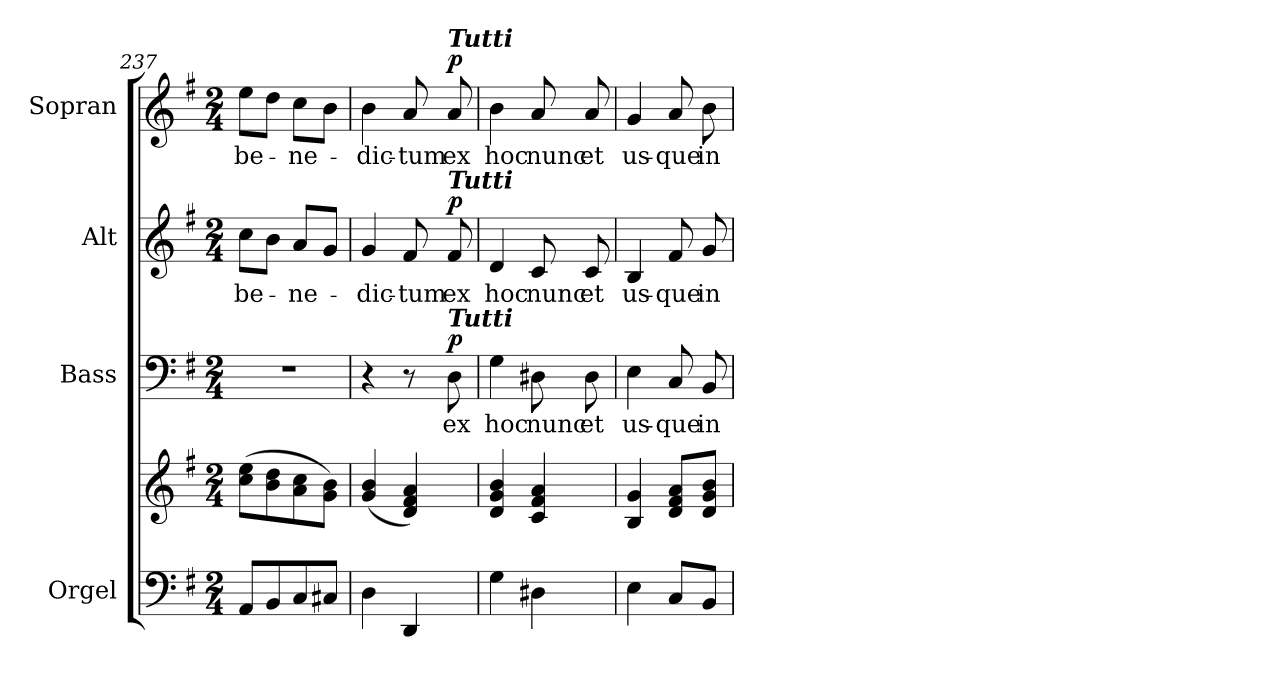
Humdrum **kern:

**kern	**kern	**kern	**text	**dynam	**kern	**text	**dynam	**kern	**text	**dynam
*part4	*part4	*part3	*part3	*part3	*part2	*part2	*part2	*part1	*part1	*part1
*staff5	*staff4	*staff3	*staff3	*staff3	*staff2	*staff2	*staff2	*staff1	*staff1	*staff1
*I"Orgel	*	*I"Bass	*	*	*I"Alt	*	*	*I"Sopran	*	*
*I'Org.	*	*I'B.	*	*	*I'A.	*	*	*I'S.	*	*
*clefF4	*clefG2	*clefF4	*	*	*clefG2	*	*	*clefG2	*	*
*k[f#]	*k[f#]	*k[f#]	*	*	*k[f#]	*	*	*k[f#]	*	*
*G:	*G:	*G:	*	*	*G:	*	*	*G:	*	*
*M2/4	*M2/4	*M2/4	*	*	*M2/4	*	*	*M2/4	*	*
=237	=237	=237	=237	=237	=237	=237	=237	=237	=237	=237
!	!	!	!	!	!	!LO:LY:b	!	!	!LO:LY:b	!
8AA/L	(>8cc\ 8ee\L	2r	.	.	8cc\L	be-	.	8ee\L	be-	.
8BB/	8b\ 8dd\	.	.	.	8b\J	.	.	8dd\J	.	.
!	!	!	!	!	!	!LO:LY:b	!	!	!LO:LY:b	!
8C/	8a\ 8cc\	.	.	.	8a/L	-ne-	.	8cc\L	-ne-	.
8C#X/J	8g\ 8b\J)	.	.	.	8g/J	.	.	8b\J	.	.
=238	=238	=238	=238	=238	=238	=238	=238	=238	=238	=238
!	!	!	!	!	!	!LO:LY:b	!	!	!LO:LY:b	!
4D\	(<4g/ 4b/	4r	.	.	4g/	-dic-	.	4b\	-dic-	.
!	!	!	!	!	!	!LO:LY:b	!	!	!LO:LY:b	!
4DD/	4d/ 4f#/ 4a/)	8r	.	.	8f#/	-tum	.	8a/	-tum	.
!	!	!	!	!	!	!	!	!LO:TX:a:Bi:t=Tutti	!	!
!	!	!	!	!	!LO:TX:a:Bi:t=Tutti	!	!	!	!	!
!	!	!LO:TX:a:Bi:t=Tutti	!	!	!	!	!	!	!	!
!	!	!	!LO:LY:b	!LO:DY:a	!	!LO:LY:b	!LO:DY:a	!	!LO:LY:b	!LO:DY:a
.	.	8D\	ex	p	8f#/	ex	p	8a/	ex	p
=239	=239	=239	=239	=239	=239	=239	=239	=239	=239	=239
!	!	!	!LO:LY:b	!	!	!LO:LY:b	!	!	!LO:LY:b	!
4G\	4d/ 4g/ 4b/	4G\	hoc	.	4d/	hoc	.	4b\	hoc	.
!	!	!	!LO:LY:b	!	!	!LO:LY:b	!	!	!LO:LY:b	!
4D#X\	4c/ 4f#/ 4a/	8D#X\	nunc	.	8c/	nunc	.	8a/	nunc	.
!	!	!	!LO:LY:b	!	!	!LO:LY:b	!	!	!LO:LY:b	!
.	.	8D#\	et	.	8c/	et	.	8a/	et	.
=240	=240	=240	=240	=240	=240	=240	=240	=240	=240	=240
!	!	!	!LO:LY:b	!	!	!LO:LY:b	!	!	!LO:LY:b	!
4E\	4B/ 4g/	4E\	us-	.	4B/	us-	.	4g/	us-	.
!	!	!	!LO:LY:b	!	!	!LO:LY:b	!	!	!LO:LY:b	!
8C/L	8d/ 8f#/ 8a/L	8C/	-que	.	8f#/	-que	.	8a/	-que	.
!	!	!	!LO:LY:b	!	!	!LO:LY:b	!	!	!LO:LY:b	!
8BB/J	8d/ 8g/ 8b/J	8BB/	in	.	8g/	in	.	8b\	in	.
=	=	=	=	=	=	=	=	=	=	=
*-	*-	*-	*-	*-	*-	*-	*-	*-	*-	*-
